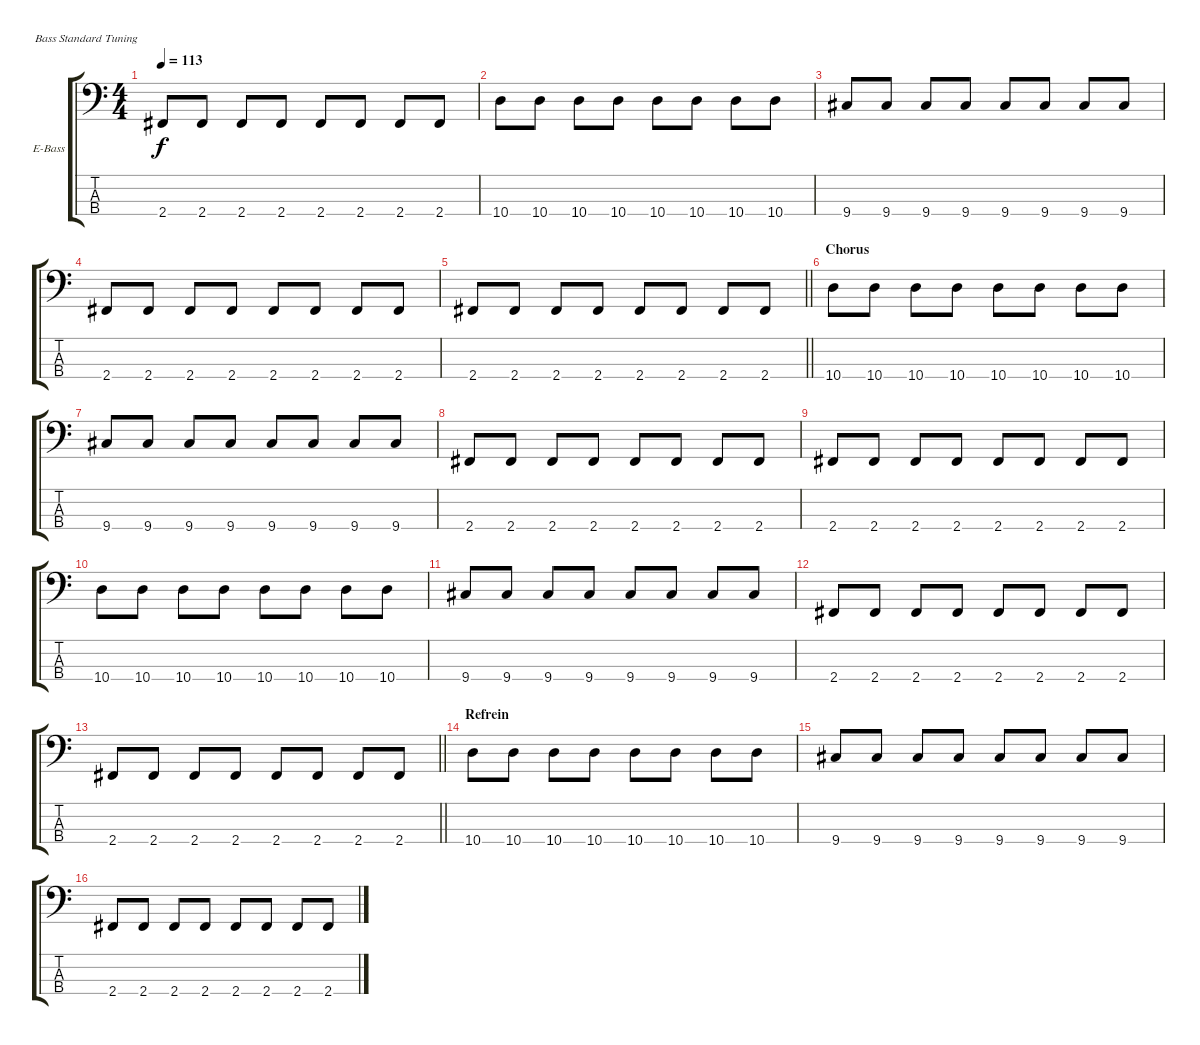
\bracketExtendMode groupsimilarinstruments
\firstSystemTrackNameOrientation horizontal
\otherSystemsTrackNameOrientation horizontal
\track ("Bass" "E-Bass") {instrument electricbassfinger}
\staff {score tabs}
\tuning (G2 D2 A1 E1)
\ts (4 4)
\tempo 113
\clef f4
\ks c
2.4.8{dy f} 2.4.8 2.4.8 2.4.8 2.4.8 2.4.8 2.4.8 2.4.8 |
10.4.8 10.4.8 10.4.8 10.4.8 10.4.8 10.4.8 10.4.8 10.4.8 |
9.4.8 9.4.8 9.4.8 9.4.8 9.4.8 9.4.8 9.4.8 9.4.8 |
2.4.8 2.4.8 2.4.8 2.4.8 2.4.8 2.4.8 2.4.8 2.4.8 |
\barLineRight lightlight
2.4.8 2.4.8 2.4.8 2.4.8 2.4.8 2.4.8 2.4.8 2.4.8 |
\section ("" "Chorus")
10.4.8 10.4.8 10.4.8 10.4.8 10.4.8 10.4.8 10.4.8 10.4.8 |
9.4.8 9.4.8 9.4.8 9.4.8 9.4.8 9.4.8 9.4.8 9.4.8 |
2.4.8 2.4.8 2.4.8 2.4.8 2.4.8 2.4.8 2.4.8 2.4.8 |
2.4.8 2.4.8 2.4.8 2.4.8 2.4.8 2.4.8 2.4.8 2.4.8 |
10.4.8 10.4.8 10.4.8 10.4.8 10.4.8 10.4.8 10.4.8 10.4.8 |
9.4.8 9.4.8 9.4.8 9.4.8 9.4.8 9.4.8 9.4.8 9.4.8 |
2.4.8 2.4.8 2.4.8 2.4.8 2.4.8 2.4.8 2.4.8 2.4.8 |
\barLineRight lightlight
2.4.8 2.4.8 2.4.8 2.4.8 2.4.8 2.4.8 2.4.8 2.4.8 |
\section ("" "Refrein")
10.4.8 10.4.8 10.4.8 10.4.8 10.4.8 10.4.8 10.4.8 10.4.8 |
9.4.8 9.4.8 9.4.8 9.4.8 9.4.8 9.4.8 9.4.8 9.4.8 |
2.4.8 2.4.8 2.4.8 2.4.8 2.4.8 2.4.8 2.4.8 2.4.8
